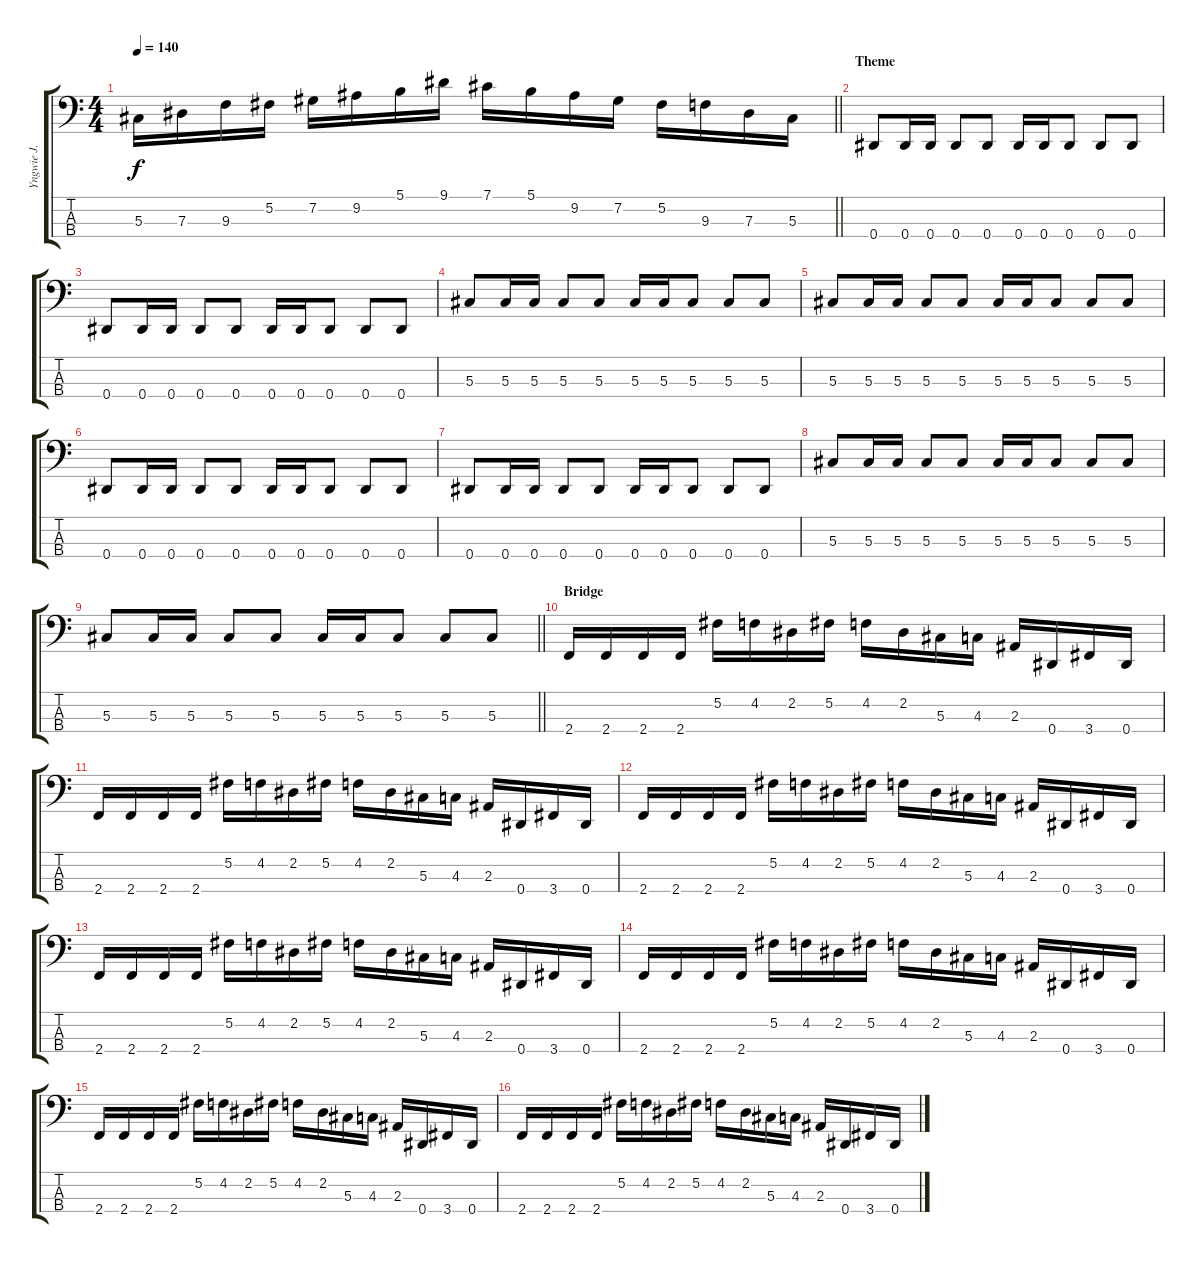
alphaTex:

\track ("Yngwie J. Malmsteen" "Yngwie J. ") {instrument electricbassfinger}
\staff {score tabs}
\tuning (Gb2 Db2 Ab1 Eb1) {hide}
\ts (4 4)
\tempo 140
\clef f4
\barLineRight lightlight
\ks c
5.3.16{dy f} 7.3.16 9.3.16 5.2.16 7.2.16 9.2.16 5.1.16 9.1.16 7.1.16 5.1.16 9.2.16 7.2.16 5.2.16 9.3.16 7.3.16 5.3.16 |
\section ("" "Theme")
0.4.8 0.4.16 0.4.16 0.4.8 0.4.8 0.4.16 0.4.16 0.4.8 0.4.8 0.4.8 |
0.4.8 0.4.16 0.4.16 0.4.8 0.4.8 0.4.16 0.4.16 0.4.8 0.4.8 0.4.8 |
5.3.8 5.3.16 5.3.16 5.3.8 5.3.8 5.3.16 5.3.16 5.3.8 5.3.8 5.3.8 |
5.3.8 5.3.16 5.3.16 5.3.8 5.3.8 5.3.16 5.3.16 5.3.8 5.3.8 5.3.8 |
0.4.8 0.4.16 0.4.16 0.4.8 0.4.8 0.4.16 0.4.16 0.4.8 0.4.8 0.4.8 |
0.4.8 0.4.16 0.4.16 0.4.8 0.4.8 0.4.16 0.4.16 0.4.8 0.4.8 0.4.8 |
5.3.8 5.3.16 5.3.16 5.3.8 5.3.8 5.3.16 5.3.16 5.3.8 5.3.8 5.3.8 |
\barLineRight lightlight
5.3.8 5.3.16 5.3.16 5.3.8 5.3.8 5.3.16 5.3.16 5.3.8 5.3.8 5.3.8 |
\section ("" "Bridge")
2.4.16 2.4.16 2.4.16 2.4.16 5.2.16 4.2.16 2.2.16 5.2.16 4.2.16 2.2.16 5.3.16 4.3.16 2.3.16 0.4.16 3.4.16 0.4.16 |
2.4.16 2.4.16 2.4.16 2.4.16 5.2.16 4.2.16 2.2.16 5.2.16 4.2.16 2.2.16 5.3.16 4.3.16 2.3.16 0.4.16 3.4.16 0.4.16 |
2.4.16 2.4.16 2.4.16 2.4.16 5.2.16 4.2.16 2.2.16 5.2.16 4.2.16 2.2.16 5.3.16 4.3.16 2.3.16 0.4.16 3.4.16 0.4.16 |
2.4.16 2.4.16 2.4.16 2.4.16 5.2.16 4.2.16 2.2.16 5.2.16 4.2.16 2.2.16 5.3.16 4.3.16 2.3.16 0.4.16 3.4.16 0.4.16 |
2.4.16 2.4.16 2.4.16 2.4.16 5.2.16 4.2.16 2.2.16 5.2.16 4.2.16 2.2.16 5.3.16 4.3.16 2.3.16 0.4.16 3.4.16 0.4.16 |
2.4.16 2.4.16 2.4.16 2.4.16 5.2.16 4.2.16 2.2.16 5.2.16 4.2.16 2.2.16 5.3.16 4.3.16 2.3.16 0.4.16 3.4.16 0.4.16 |
2.4.16 2.4.16 2.4.16 2.4.16 5.2.16 4.2.16 2.2.16 5.2.16 4.2.16 2.2.16 5.3.16 4.3.16 2.3.16 0.4.16 3.4.16 0.4.16
